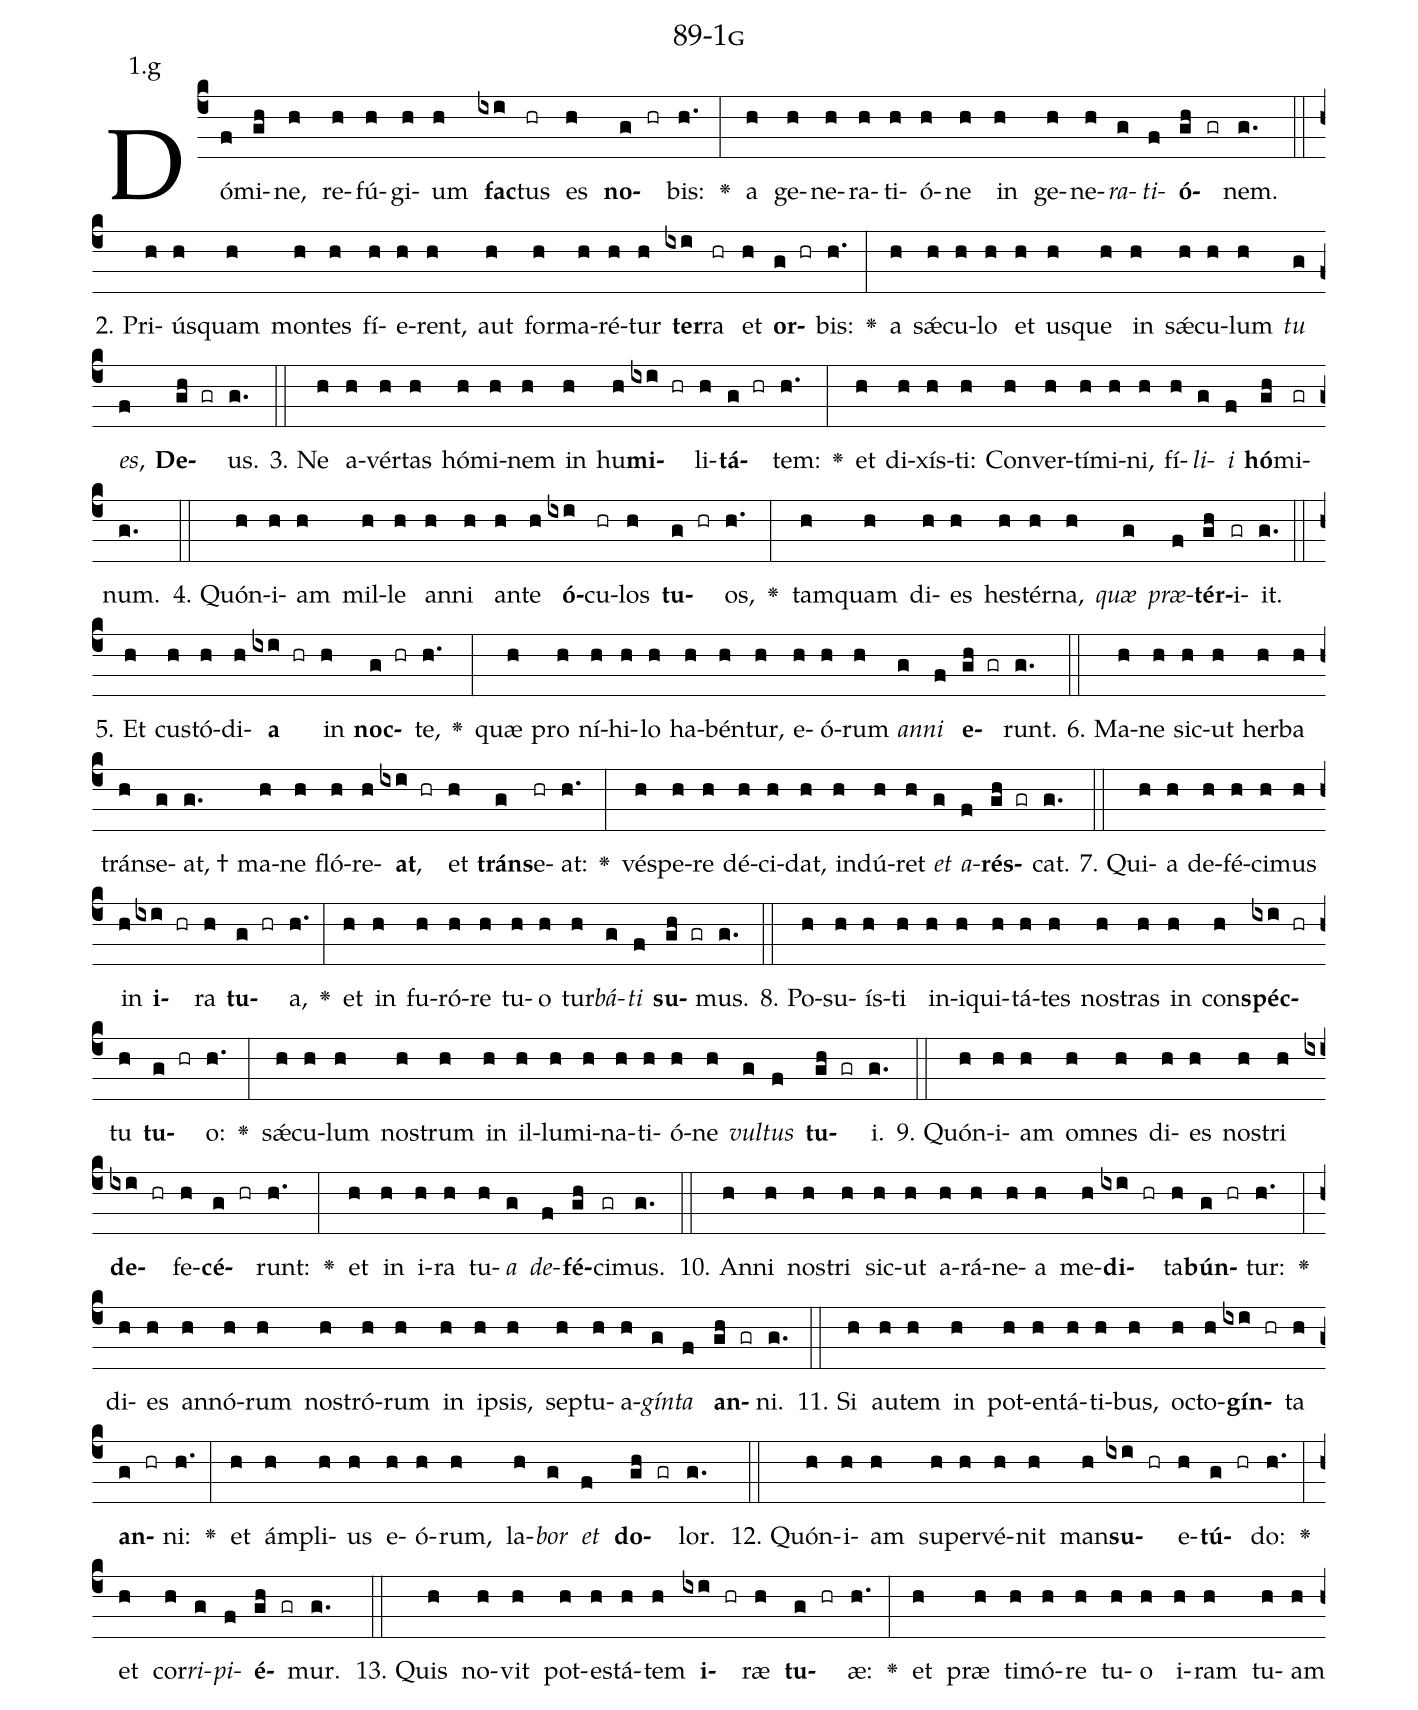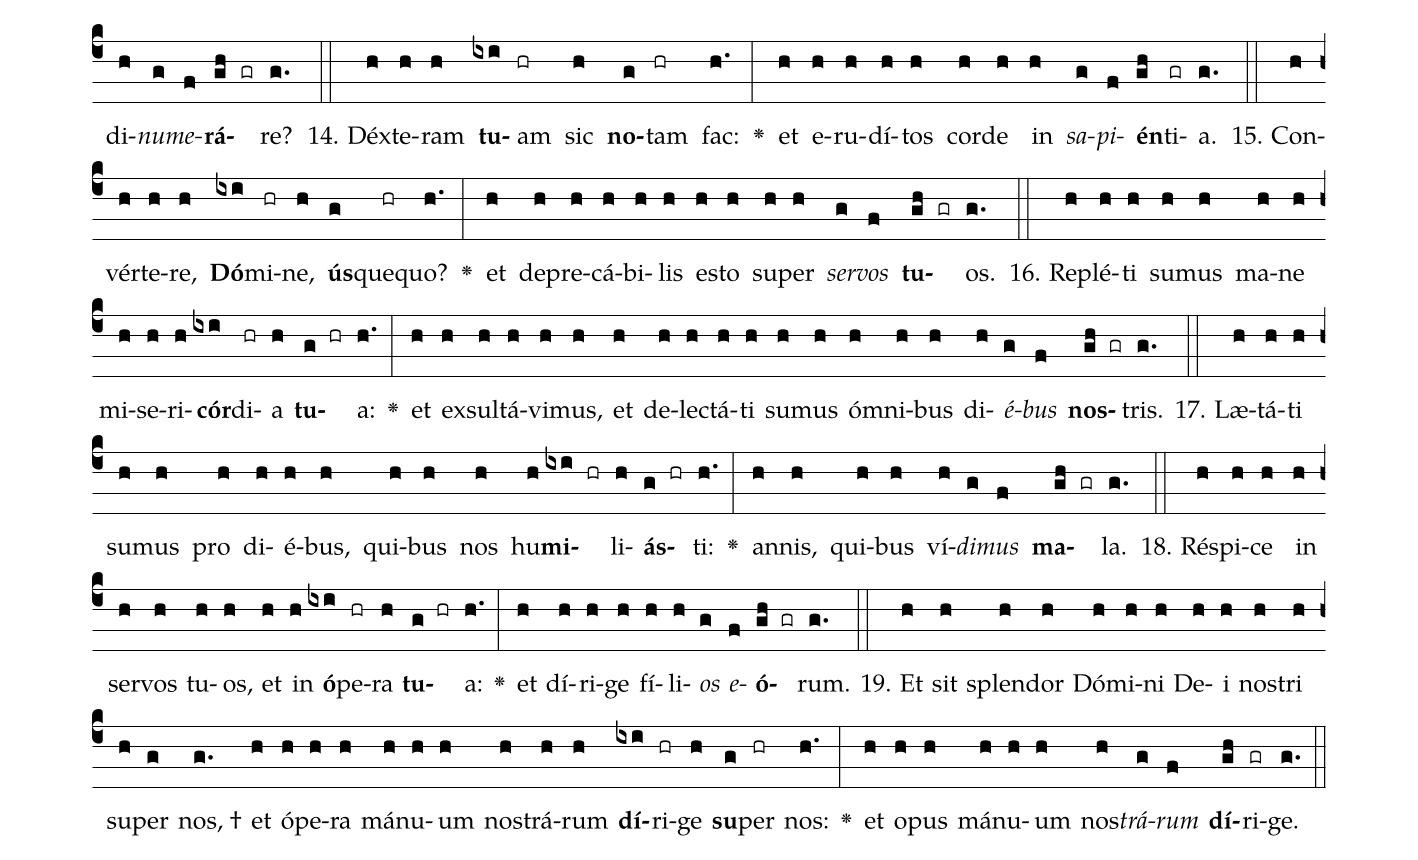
name: 89-1g;
annotation: 1.g;
%%
(c4)Dó(f)mi(gh)ne,(h) re(h)fú(h)gi(h)um(h) <b>fac</b>(ixi)tus(hr) es(h) <b>no</b>(g hr)bis:(h.) <v>\greheightstar</v>(:) a(h) ge(h)ne(h)ra(h)ti(h)ó(h)ne(h) in(h) ge(h)ne(h)<i>ra</i>(g)<i>ti</i>(f)<b>ó</b>(gh gr)nem.(g.) (::)
2. Pri(h)ús(h)quam(h) mon(h)tes(h) fí(h)e(h)rent,(h) aut(h) for(h)ma(h)ré(h)tur(h) <b>ter</b>(ixi)ra(hr) et(h) <b>or</b>(g hr)bis:(h.) <v>\greheightstar</v>(:) a(h) sǽ(h)cu(h)lo(h) et(h) us(h)que(h) in(h) sǽ(h)cu(h)lum(h) <i>tu</i>(g) <i>es</i>,(f) <b>De</b>(gh gr)us.(g.) (::)
3. Ne(h) a(h)vér(h)tas(h) hó(h)mi(h)nem(h) in(h) hu(h)<b>mi</b>(ixi hr)li(h)<b>tá</b>(g hr)tem:(h.) <v>\greheightstar</v>(:) et(h) di(h)xís(h)ti:(h) Con(h)ver(h)tí(h)mi(h)ni,(h) fí(h)<i>li</i>(g)<i>i</i>(f) <b>hó</b>(gh)mi(gr)num.(g.) (::)
4. Quón(h)i(h)am(h) mil(h)le(h) an(h)ni(h) an(h)te(h) <b>ó</b>(ixi)cu(hr)los(h) <b>tu</b>(g hr)os,(h.) <v>\greheightstar</v>(:) tam(h)quam(h) di(h)es(h) hes(h)tér(h)na,(h) <i>quæ</i>(g) <i>præ</i>(f)<b>tér</b>(gh)i(gr)it.(g.) (::)
5. Et(h) cus(h)tó(h)di(h)<b>a</b>(ixi hr) in(h) <b>noc</b>(g hr)te,(h.) <v>\greheightstar</v>(:) quæ(h) pro(h) ní(h)hi(h)lo(h) ha(h)bén(h)tur,(h) e(h)ó(h)rum(h) <i>an</i>(g)<i>ni</i>(f) <b>e</b>(gh gr)runt.(g.) (::)
6. Ma(h)ne(h) sic(h)ut(h) her(h)ba(h) tráns(h)e(g)at, †(g.) ma(h)ne(h) fló(h)re(h)<b>at</b>,(ixi hr) et(h) <b>tráns</b>(g)e(hr)at:(h.) <v>\greheightstar</v>(:) vés(h)pe(h)re(h) dé(h)ci(h)dat,(h) in(h)dú(h)ret(h) <i>et</i>(g) <i>a</i>(f)<b>rés</b>(gh gr)cat.(g.) (::)
7. Qui(h)a(h) de(h)fé(h)ci(h)mus(h) in(h) <b>i</b>(ixi hr)ra(h) <b>tu</b>(g hr)a,(h.) <v>\greheightstar</v>(:) et(h) in(h) fu(h)ró(h)re(h) tu(h)o(h) tur(h)<i>bá</i>(g)<i>ti</i>(f) <b>su</b>(gh gr)mus.(g.) (::)
8. Po(h)su(h)ís(h)ti(h) in(h)i(h)qui(h)tá(h)tes(h) nos(h)tras(h) in(h) con(h)<b>spéc</b>(ixi hr)tu(h) <b>tu</b>(g hr)o:(h.) <v>\greheightstar</v>(:) sǽ(h)cu(h)lum(h) nos(h)trum(h) in(h) il(h)lu(h)mi(h)na(h)ti(h)ó(h)ne(h) <i>vul</i>(g)<i>tus</i>(f) <b>tu</b>(gh gr)i.(g.) (::)
9. Quón(h)i(h)am(h) om(h)nes(h) di(h)es(h) nos(h)tri(h) <b>de</b>(ixi hr)fe(h)<b>cé</b>(g hr)runt:(h.) <v>\greheightstar</v>(:) et(h) in(h) i(h)ra(h) tu(h)<i>a</i>(g) <i>de</i>(f)<b>fé</b>(gh)ci(gr)mus.(g.) (::)
10. An(h)ni(h) nos(h)tri(h) sic(h)ut(h) a(h)rá(h)ne(h)a(h) me(h)<b>di</b>(ixi hr)ta(h)<b>bún</b>(g hr)tur:(h.) <v>\greheightstar</v>(:) di(h)es(h) an(h)nó(h)rum(h) nos(h)tró(h)rum(h) in(h) ip(h)sis,(h) sep(h)tu(h)a(h)<i>gín</i>(g)<i>ta</i>(f) <b>an</b>(gh gr)ni.(g.) (::)
11. Si(h) au(h)tem(h) in(h) pot(h)en(h)tá(h)ti(h)bus,(h) oc(h)to(h)<b>gín</b>(ixi hr)ta(h) <b>an</b>(g hr)ni:(h.) <v>\greheightstar</v>(:) et(h) ám(h)pli(h)us(h) e(h)ó(h)rum,(h) la(h)<i>bor</i>(g) <i>et</i>(f) <b>do</b>(gh gr)lor.(g.) (::)
12. Quón(h)i(h)am(h) su(h)per(h)vé(h)nit(h) man(h)<b>su</b>(ixi hr)e(h)<b>tú</b>(g hr)do:(h.) <v>\greheightstar</v>(:) et(h) cor(h)<i>ri</i>(g)<i>pi</i>(f)<b>é</b>(gh gr)mur.(g.) (::)
13. Quis(h) no(h)vit(h) pot(h)es(h)tá(h)tem(h) <b>i</b>(ixi hr)ræ(h) <b>tu</b>(g hr)æ:(h.) <v>\greheightstar</v>(:) et(h) præ(h) ti(h)mó(h)re(h) tu(h)o(h) i(h)ram(h) tu(h)am(h) di(h)<i>nu</i>(g)<i>me</i>(f)<b>rá</b>(gh gr)re?(g.) (::)
14. Déx(h)te(h)ram(h) <b>tu</b>(ixi)am(hr) sic(h) <b>no</b>(g)tam(hr) fac:(h.) <v>\greheightstar</v>(:) et(h) e(h)ru(h)dí(h)tos(h) cor(h)de(h) in(h) <i>sa</i>(g)<i>pi</i>(f)<b>én</b>(gh)ti(gr)a.(g.) (::)
15. Con(h)vér(h)te(h)re,(h) <b>Dó</b>(ixi)mi(hr)ne,(h) <b>ús</b>(g)que(hr)quo?(h.) <v>\greheightstar</v>(:) et(h) de(h)pre(h)cá(h)bi(h)lis(h) es(h)to(h) su(h)per(h) <i>ser</i>(g)<i>vos</i>(f) <b>tu</b>(gh gr)os.(g.) (::)
16. Re(h)plé(h)ti(h) su(h)mus(h) ma(h)ne(h) mi(h)se(h)ri(h)<b>cór</b>(ixi)di(hr)a(h) <b>tu</b>(g hr)a:(h.) <v>\greheightstar</v>(:) et(h) ex(h)sul(h)tá(h)vi(h)mus,(h) et(h) de(h)lec(h)tá(h)ti(h) su(h)mus(h) óm(h)ni(h)bus(h) di(h)<i>é</i>(g)<i>bus</i>(f) <b>nos</b>(gh gr)tris.(g.) (::)
17. Læ(h)tá(h)ti(h) su(h)mus(h) pro(h) di(h)é(h)bus,(h) qui(h)bus(h) nos(h) hu(h)<b>mi</b>(ixi hr)li(h)<b>ás</b>(g hr)ti:(h.) <v>\greheightstar</v>(:) an(h)nis,(h) qui(h)bus(h) ví(h)<i>di</i>(g)<i>mus</i>(f) <b>ma</b>(gh gr)la.(g.) (::)
18. Ré(h)spi(h)ce(h) in(h) ser(h)vos(h) tu(h)os,(h) et(h) in(h) <b>ó</b>(ixi)pe(hr)ra(h) <b>tu</b>(g hr)a:(h.) <v>\greheightstar</v>(:) et(h) dí(h)ri(h)ge(h) fí(h)li(h)<i>os</i>(g) <i>e</i>(f)<b>ó</b>(gh gr)rum.(g.) (::)
19. Et(h) sit(h) splen(h)dor(h) Dó(h)mi(h)ni(h) De(h)i(h) nos(h)tri(h) su(h)per(g) nos, †(g.) et(h) ó(h)pe(h)ra(h) má(h)nu(h)um(h) nos(h)trá(h)rum(h) <b>dí</b>(ixi)ri(hr)ge(h) <b>su</b>(g)per(hr) nos:(h.) <v>\greheightstar</v>(:) et(h) o(h)pus(h) má(h)nu(h)um(h) nos(h)<i>trá</i>(g)<i>rum</i>(f) <b>dí</b>(gh)ri(gr)ge.(g.) (::)
